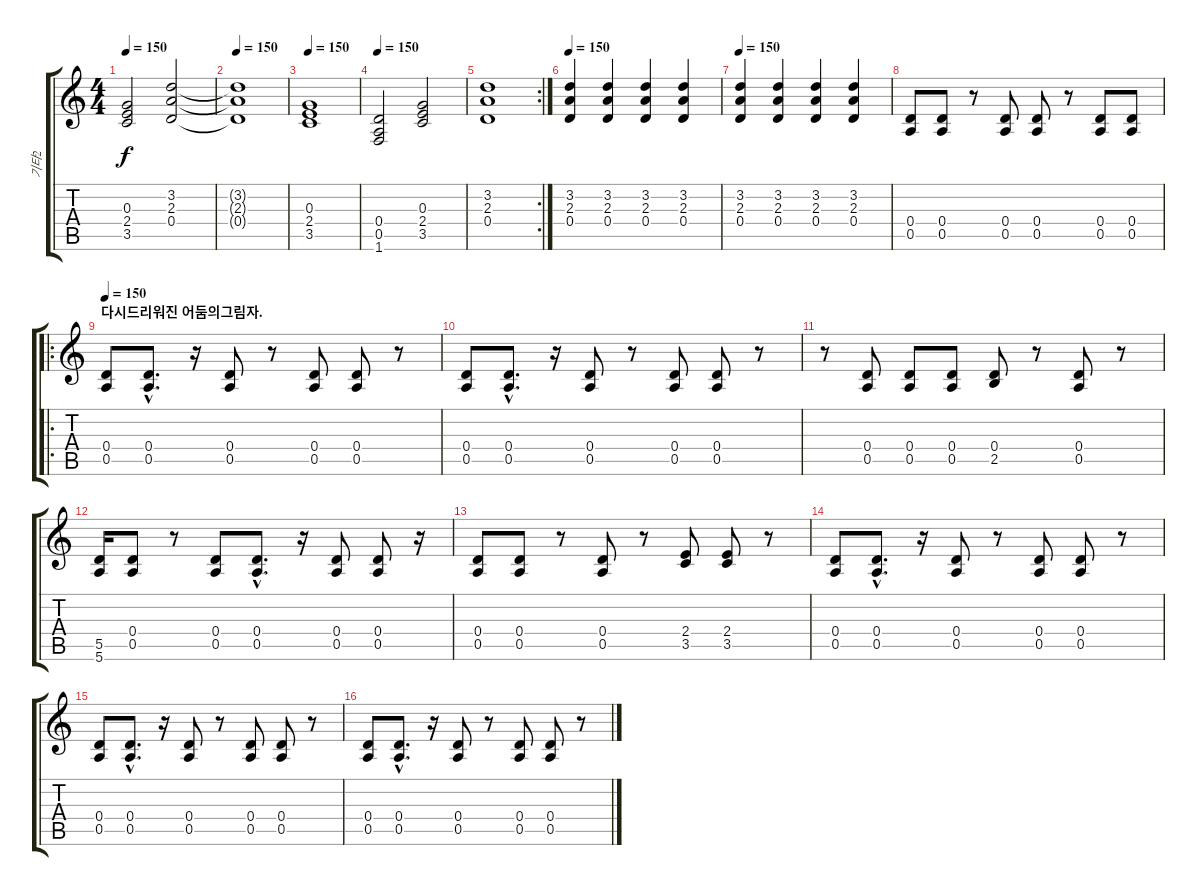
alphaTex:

\track ("기타2" "기타2") {instrument overdrivenguitar}
\staff {score tabs}
\tuning (E4 B3 G3 D3 A2 E2) {hide}
\ts (4 4)
\tempo 150
\clef g2
\ks c
(0.3 2.4 3.5).2{dy f} (3.2 2.3 0.4).2 |
\tempo 150
(3.2{t} 2.3{t} 0.4{t}).1 |
\tempo 150
(0.3 2.4 3.5).1 |
\tempo 150
(0.4 0.5 1.6).2 (0.3 2.4 3.5).2 |
\rc 2
(3.2 2.3 0.4).1 |
\tempo 150
(3.2 2.3 0.4).4 (3.2 2.3 0.4).4 (3.2 2.3 0.4).4 (3.2 2.3 0.4).4 |
\tempo 150
(3.2 2.3 0.4).4 (3.2 2.3 0.4).4 (3.2 2.3 0.4).4 (3.2 2.3 0.4).4 |
(0.4 0.5).8 (0.4 0.5).8 r.8 (0.4 0.5).8 (0.4 0.5).8 r.8 (0.4 0.5).8 (0.4 0.5).8 |
\ro
\section ("" "다시드리워진 어둠의그림자.")
\tempo 150
(0.4 0.5).8 (0.4{hac} 0.5{hac}).8{d} r.16 (0.4 0.5).8 r.8 (0.4 0.5).8 (0.4 0.5).8 r.8 |
(0.4 0.5).8 (0.4{hac} 0.5{hac}).8{d} r.16 (0.4 0.5).8 r.8 (0.4 0.5).8 (0.4 0.5).8 r.8 |
r.8 (0.4 0.5).8 (0.4 0.5).8 (0.4 0.5).8 (0.4 2.5).8 r.8 (0.4 0.5).8 r.8 |
(5.5 5.6).16 (0.4 0.5).8 r.8 (0.4 0.5).8 (0.4{hac} 0.5{hac}).8{d} r.16 (0.4 0.5).8 (0.4 0.5).8 r.16 |
(0.4 0.5).8 (0.4 0.5).8 r.8 (0.4 0.5).8 r.8 (2.4 3.5).8 (2.4 3.5).8 r.8 |
(0.4 0.5).8 (0.4{hac} 0.5{hac}).8{d} r.16 (0.4 0.5).8 r.8 (0.4 0.5).8 (0.4 0.5).8 r.8 |
(0.4 0.5).8 (0.4{hac} 0.5{hac}).8{d} r.16 (0.4 0.5).8 r.8 (0.4 0.5).8 (0.4 0.5).8 r.8 |
(0.4 0.5).8 (0.4{hac} 0.5{hac}).8{d} r.16 (0.4 0.5).8 r.8 (0.4 0.5).8 (0.4 0.5).8 r.8
